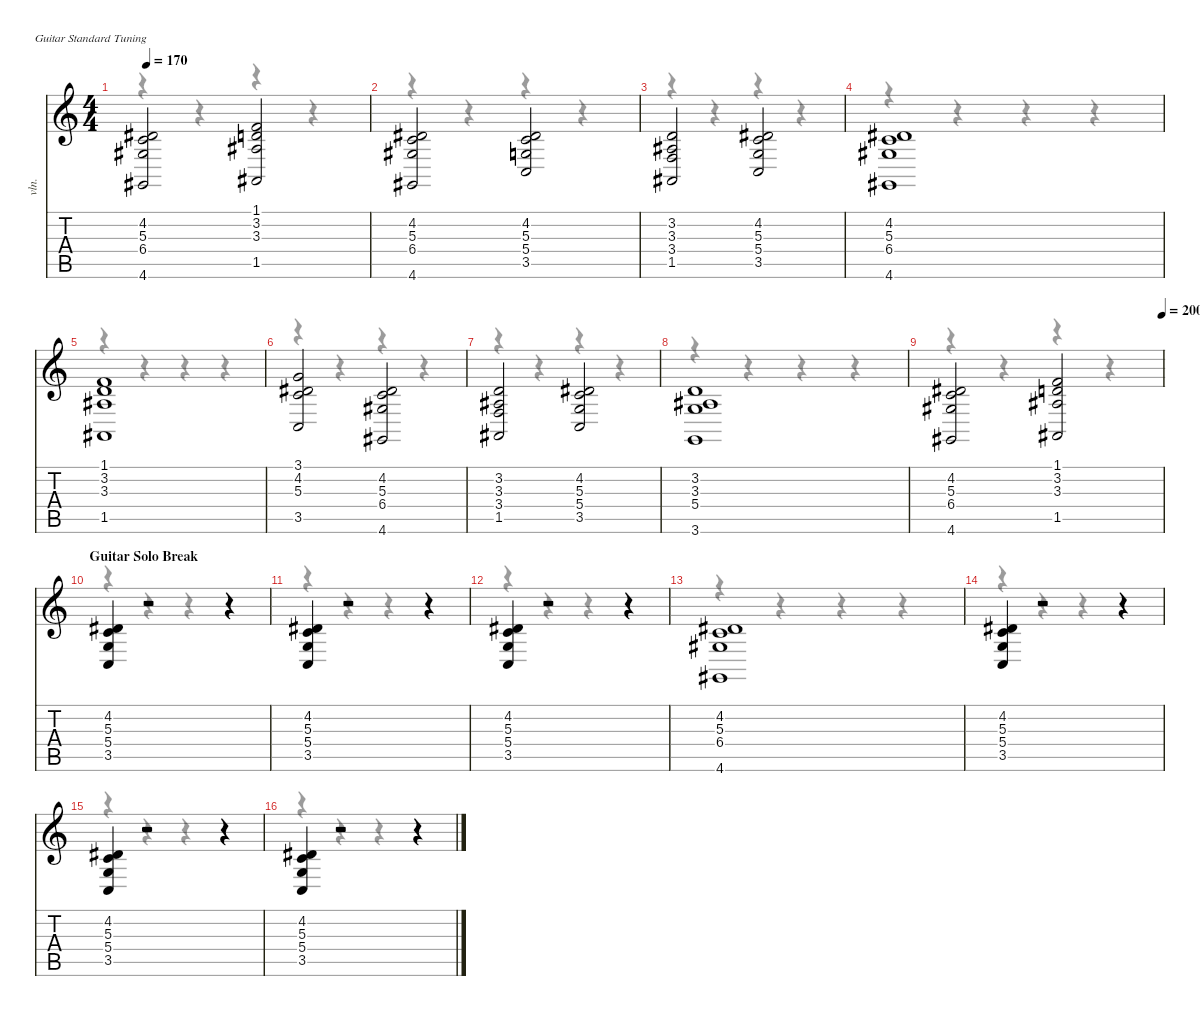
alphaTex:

\defaultSystemsLayout 4
\hideDynamics
\bracketExtendMode nobrackets
\otherSystemsTrackNameOrientation horizontal
\track ("Vadim Pruzhanov (Ensemble)" "vln.") {instrument stringensemble1}
\staff {score tabs}
\tuning (E4 B3 G3 D3 A2 E2)
\voice
\ts (4 4)
\tempo 170
\clef g2
\ks c
(4.2{t acc #} 5.3{t} 6.4{t acc #} 4.6{t acc #}).2{dy f beam Up} (1.1 3.2 3.3{acc #} 1.5{acc #}).2{beam Up} |
(4.2{acc #} 5.3 6.4{acc #} 4.6{acc #}).2{beam Up} (4.2{acc #} 5.3 5.4 3.5).2{beam Up} |
(3.2 3.3{acc #} 3.4 1.5{acc #}).2{beam Up} (4.2{acc #} 5.3 5.4 3.5).2{beam Up} |
(4.2{acc #} 5.3 6.4{acc #} 4.6{acc #}).1{beam Up} |
(1.1 3.2 3.3{acc #} 1.5{acc #}).1{beam Up} |
(3.1 4.2{acc #} 5.3 3.5).2{beam Up} (4.2{acc #} 5.3 6.4{acc #} 4.6{acc #}).2{beam Up} |
(3.2 3.3{acc #} 3.4 1.5{acc #}).2{beam Up} (4.2{acc #} 5.3 5.4 3.5).2{beam Up} |
(3.2 3.3{acc #} 5.4 3.6).1{beam Up} |
\tempo (200 1)
(4.2{acc #} 5.3 6.4{acc #} 4.6{acc #}).2{beam Up} (1.1 3.2 3.3{acc #} 1.5{acc #}).2{beam Up} |
\section ("" "Guitar Solo Break")
(4.2{acc #} 5.3 5.4 3.5).4{beam Up} r.2{beam Up} r.4{beam Up} |
(4.2{acc #} 5.3 5.4 3.5).4{beam Up} r.2{beam Up} r.4{beam Up} |
(4.2{acc #} 5.3 5.4 3.5).4{beam Up} r.2{beam Up} r.4{beam Up} |
(4.2{acc #} 5.3 6.4{acc #} 4.6{acc #}).1{beam Up} |
(4.2{acc #} 5.3 5.4 3.5).4{beam Up} r.2{beam Up} r.4{beam Up} |
(4.2{acc #} 5.3 5.4 3.5).4{beam Up} r.2{beam Up} r.4{beam Up} |
(4.2{acc #} 5.3 5.4 3.5).4{beam Up} r.2{beam Up} r.4{beam Up}
\voice
\clef g2
\ottava regular
\simile none
\ks c
r.4{dy mf beam Down} r.4{beam Down} r.4{beam Down} r.4{beam Down} |
r.4{beam Down} r.4{beam Down} r.4{beam Down} r.4{beam Down} |
r.4{beam Down} r.4{beam Down} r.4{beam Down} r.4{beam Down} |
r.4{beam Down} r.4{beam Down} r.4{beam Down} r.4{beam Down} |
r.4{beam Down} r.4{beam Down} r.4{beam Down} r.4{beam Down} |
r.4{beam Down} r.4{beam Down} r.4{beam Down} r.4{beam Down} |
r.4{beam Down} r.4{beam Down} r.4{beam Down} r.4{beam Down} |
r.4{beam Down} r.4{beam Down} r.4{beam Down} r.4{beam Down} |
r.4{beam Down} r.4{beam Down} r.4{beam Down} r.4{beam Down} |
r.4{beam Down} r.4{beam Down} r.4{beam Down} r.4{beam Down} |
r.4{beam Down} r.4{beam Down} r.4{beam Down} r.4{beam Down} |
r.4{beam Down} r.4{beam Down} r.4{beam Down} r.4{beam Down} |
r.4{beam Down} r.4{beam Down} r.4{beam Down} r.4{beam Down} |
r.4{beam Down} r.4{beam Down} r.4{beam Down} r.4{beam Down} |
r.4{beam Down} r.4{beam Down} r.4{beam Down} r.4{beam Down} |
r.4{beam Down} r.4{beam Down} r.4{beam Down} r.4{beam Down}
